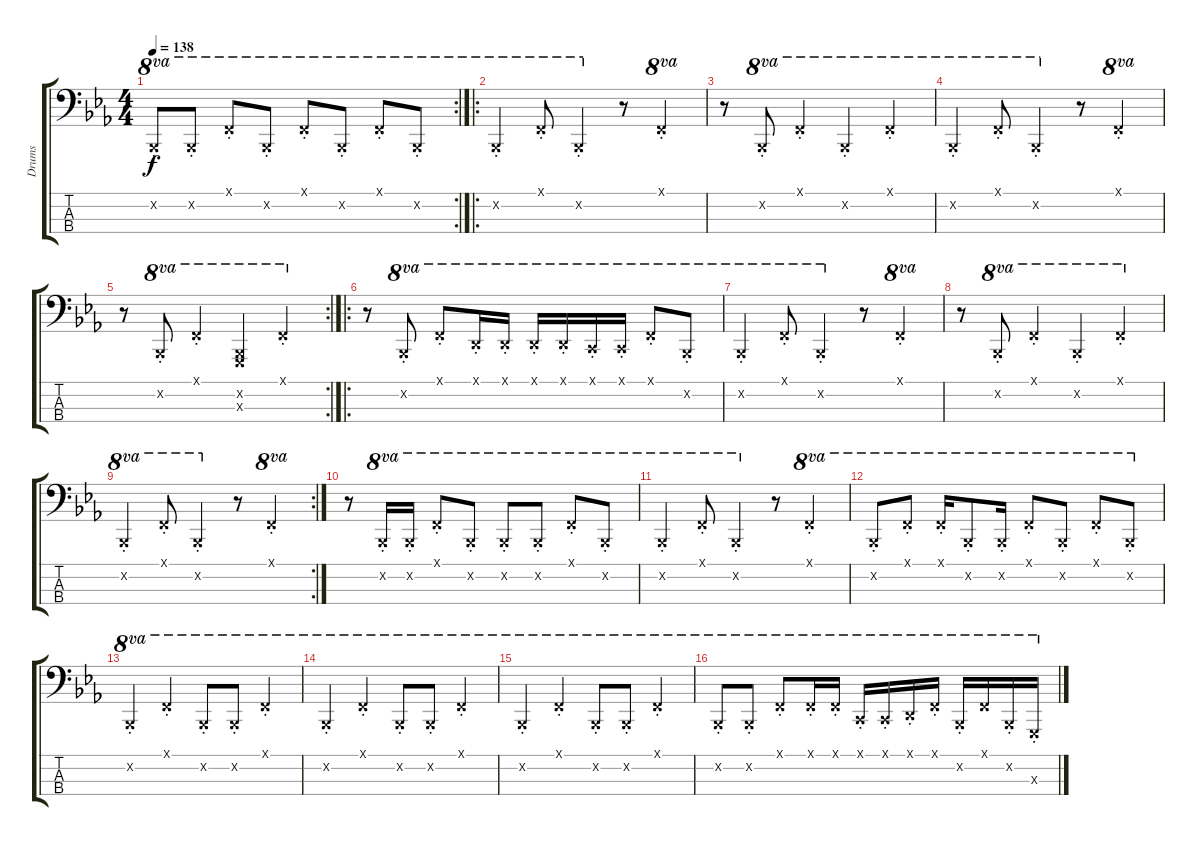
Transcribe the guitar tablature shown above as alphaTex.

\track ("Drums" "Drums") {mute instrument synthdrum}
\staff {score tabs}
\tuning (F2 C2 G1 C1) {hide}
\rc 2
\ts (4 4)
\tempo 138
\clef f4
\ks eb
10.2{st x}.8{ot 8va dy f} 10.2{st x}.8{ot 8va} 12.1{st x}.8{ot 8va} 10.2{st x}.8{ot 8va} 12.1{st x}.8{ot 8va} 10.2{st x}.8{ot 8va} 12.1{st x}.8{ot 8va} 10.2{st x}.8{ot 8va} |
\ro
10.2{st x}.4{ot 8va} 12.1{st x}.8{ot 8va} 10.2{st x}.4{ot 8va} r.8 12.1{st x}.4{ot 8va} |
r.8 10.2{st x}.8{ot 8va} 12.1{st x}.4{ot 8va} 10.2{st x}.4{ot 8va} 12.1{st x}.4{ot 8va} |
10.2{st x}.4{ot 8va} 12.1{st x}.8{ot 8va} 10.2{st x}.4{ot 8va} r.8 12.1{st x}.4{ot 8va} |
\rc 2
r.8 10.2{st x}.8{ot 8va} 12.1{st x}.4{ot 8va} (10.2{x} 12.3{x}).4{ot 8va} 12.1{st x}.4{ot 8va} |
\ro
r.8 10.2{st x}.8{ot 8va} 12.1{st x}.8{ot 8va} 9.1{st x}.16{ot 8va} 9.1{st x}.16{ot 8va} 9.1{st x}.16{ot 8va} 9.1{st x}.16{ot 8va} 7.1{st x}.16{ot 8va} 7.1{st x}.16{ot 8va} 12.1{st x}.8{ot 8va} 10.2{st x}.8{ot 8va} |
10.2{st x}.4{ot 8va} 12.1{st x}.8{ot 8va} 10.2{st x}.4{ot 8va} r.8 12.1{st x}.4{ot 8va} |
r.8 10.2{st x}.8{ot 8va} 12.1{st x}.4{ot 8va} 10.2{st x}.4{ot 8va} 12.1{st x}.4{ot 8va} |
\rc 2
10.2{st x}.4{ot 8va} 12.1{st x}.8{ot 8va} 10.2{st x}.4{ot 8va} r.8 12.1{st x}.4{ot 8va} |
r.8 10.2{st x}.16{ot 8va} 10.2{st x}.16{ot 8va} 12.1{st x}.8{ot 8va} 10.2{st x}.8{ot 8va} 10.2{st x}.8{ot 8va} 10.2{st x}.8{ot 8va} 12.1{st x}.8{ot 8va} 10.2{st x}.8{ot 8va} |
10.2{st x}.4{ot 8va} 12.1{st x}.8{ot 8va} 10.2{st x}.4{ot 8va} r.8 12.1{st x}.4{ot 8va} |
10.2{st x}.8{ot 8va} 12.1{st x}.8{ot 8va} 12.1{st x}.16{ot 8va} 10.2{st x}.8{ot 8va} 10.2{st x}.16{ot 8va} 12.1{st x}.8{ot 8va} 10.2{st x}.8{ot 8va} 12.1{st x}.8{ot 8va} 10.2{st x}.8{ot 8va} |
10.2{st x}.4{ot 8va} 12.1{st x}.4{ot 8va} 10.2{st x}.8{ot 8va} 10.2{st x}.8{ot 8va} 12.1{st x}.4{ot 8va} |
10.2{st x}.4{ot 8va} 12.1{st x}.4{ot 8va} 10.2{st x}.8{ot 8va} 10.2{st x}.8{ot 8va} 12.1{st x}.4{ot 8va} |
10.2{st x}.4{ot 8va} 12.1{st x}.4{ot 8va} 10.2{st x}.8{ot 8va} 10.2{st x}.8{ot 8va} 12.1{st x}.4{ot 8va} |
10.2{st x}.8{ot 8va} 10.2{st x}.8{ot 8va} 12.1{st x}.8{ot 8va} 12.1{st x}.16{ot 8va} 12.1{st x}.16{ot 8va} 7.1{st x}.16{ot 8va} 7.1{st x}.16{ot 8va} 9.1{st x}.16{ot 8va} 12.1{st x}.16{ot 8va} 10.2{st x}.16{ot 8va} 12.1{x}.16{ot 8va} 10.2{st x}.16{ot 8va} 12.3{st x}.16{ot 8va}
